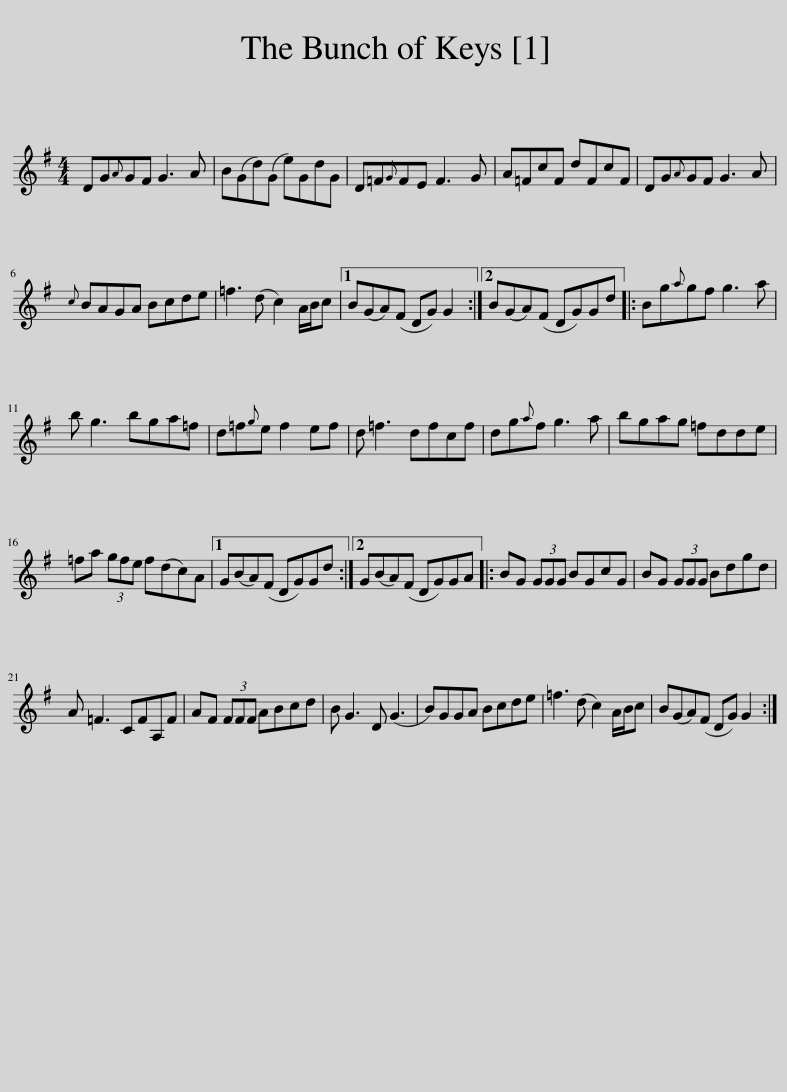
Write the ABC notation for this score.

X:1
L:1/8
M:4/4
I:linebreak $
K:G
V:1 treble
V:1
 DG{A}GF G3 A | B(Gd)(G e)GdG | D=F{G}FE F3 G | A=FcF dFcF | DG{A}GF G3 A |$ %5
{c} BAGA Bcde | =f3 (d c2) A/B/c |1 B(GA)(F DG) G2 :|2 B(GA)(F DG)Gd |: Bg{a}gf g3 a |$ %10
 b g3 bga=f | d=f{g}e f2 ef | d =f3 dfcf | dg{a}f g3 a | bgag =fdde |$ %15
 =fa (3gfe f(dc)A |1 G(BA)(F DG)Gd :|2 G(BA)(F DG)GA |: BG (3GGG BGcG | BG (3GGG Bdgd |$ %20
 A =F3 CFA,F | AF (3FFF ABcd | B G3 D (G3 | B)GGA Bcde | =f3 (d c2) A/B/c | %25
 B(GA)(F DG) G2 :| %26
